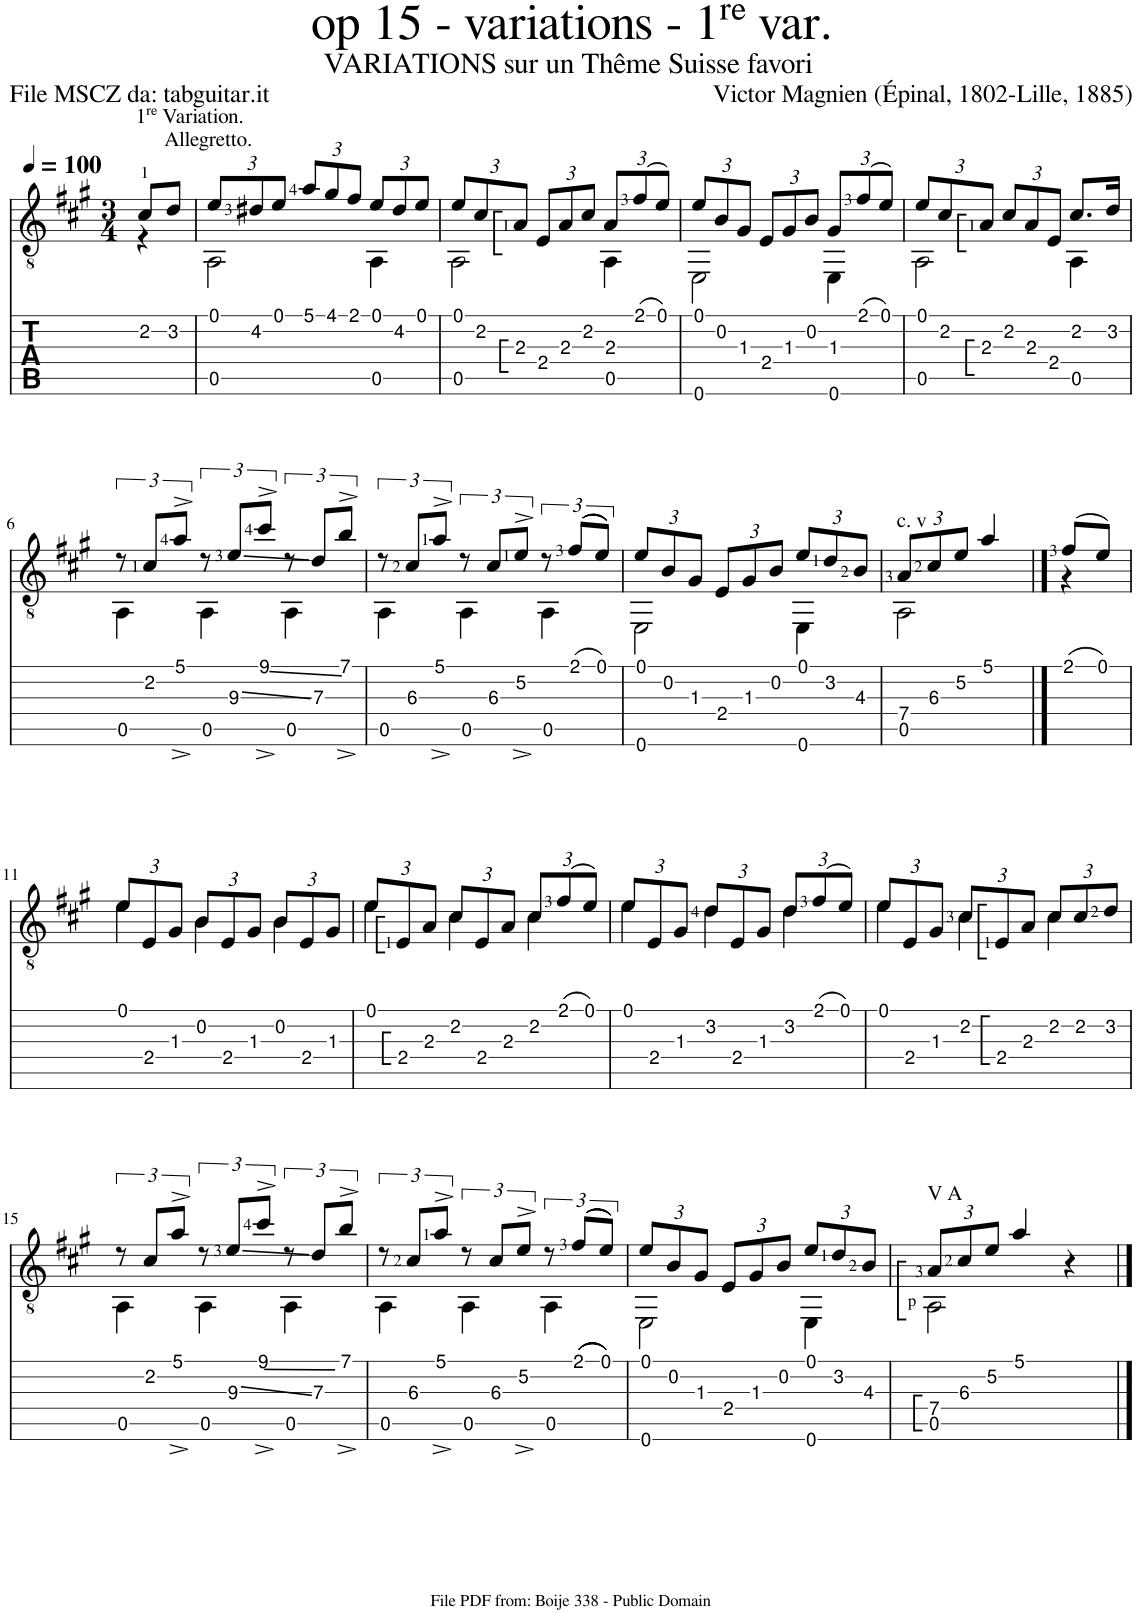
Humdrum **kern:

**kern	**kern
*part1	*part1
*staff2	*staff1
*I"Guitar	*
*I'Guit.	*
*stria6	*
*	*clefGv2
*k[f#c#g#]	*k[f#c#g#]
*M3/4	*M3/4
*MM100	*MM100
=1	=1
*^	*^
!	!	!LO:TX:a:t=1ʳᵉ Variation.	!
!	!	!LO:TX:a:t=Allegretto.	!
8c#L	4r	8c#/L	4r
8dJ	.	8d/J	.
=2	=2	=2	=2
*Xbrackettup	*	*Xbrackettup	*
12eL	2AA	12e/L	2AA\
12d#	.	12d#X/	.
12eJ	.	12e/J	.
12aL	.	12a/L	.
12g#	.	12g#/	.
12f#J	.	12f#/J	.
12eL	4AA	12e/L	4AA\
12d#	.	12d#/	.
12eJ	.	12e/J	.
=3	=3	=3	=3
12eL	2AA	12e/L	2AA\
12c#	.	12c#/	.
12A::J	.	12A::/J	.
12EL	.	12E/L	.
12A	.	12A/	.
12c#J	.	12c#/J	.
12AL	4AA	12A/L	4AA\
12f#	.	(12f#/	.
12eJ	.	12e/J)	.
=4	=4	=4	=4
12eL	2EE	12e/L	2EE\
12B	.	12B/	.
12G#J	.	12G#/J	.
12EL	.	12E/L	.
12G#	.	12G#/	.
12BJ	.	12B/J	.
12G#L	4EE	12G#/L	4EE\
12f#	.	(12f#/	.
12eJ	.	12e/J)	.
=5	=5	=5	=5
12eL	2AA	12e/L	2AA\
12c#	.	12c#/	.
12A::J	.	12A::/J	.
12c#L	.	12c#/L	.
12A	.	12A/	.
12EJ	.	12E/J	.
8.c#L	4AA	8.c#/L	4AA\
16dJk	.	16d/Jk	.
!!LO:LB:g=z	!!
=6	=6	=6	=6
*	*	*brackettup	*
12r	4AA	12r	4AA\
12c#L	.	12c#/L	.
12a^J	.	12a^/J	.
12r	4AA	12r	4AA\
12eL	.	12e/L	.
12cc#^J	.	12cc#^/J	.
12r	4AA	12r	4AA\
12dL	.	12d/L	.
12b^J	.	12b^/J	.
=7	=7	=7	=7
12r	4AA	12r	4AA\
12c#L	.	12c#/L	.
12a^J	.	12a^/J	.
12r	4AA	12r	4AA\
12c#L	.	12c#/L	.
12e^J	.	12e^/J	.
12r	4AA	12r	4AA\
12f#L	.	(((12f#/L	.
12eJ	.	12e/J)))	.
=8	=8	=8	=8
*	*	*Xbrackettup	*
12eL	2EE	12e/L	2EE\
12B	.	12B/	.
12G#J	.	12G#/J	.
12EL	.	12E/L	.
12G#	.	12G#/	.
12BJ	.	12B/J	.
12eL	4EE	12e/L	4EE\
12d	.	12d/	.
12BJ	.	12B/J	.
=9	=9	=9	=9
!	!	!LO:TX:a:t=c. v	!
12AL	2AA	12A/L	2AA\
12c#	.	12c#/	.
12eJ	.	12e/J	.
4a	.	4a/	.
==10	==10	==10	==10
8f#L	4r	(8f#/L	4r
8eJ	.	8e/J)	.
!!LO:LB:g=z	!!
=11	=11	=11	=11
12eL	4e	12e/L	4e\
12E	.	12E/	.
12G#J	.	12G#/J	.
12BL	4B	12B/L	4B\
12E	.	12E/	.
12G#J	.	12G#/J	.
12BL	4B	12B/L	4B\
12E	.	12E/	.
12G#J	.	12G#/J	.
=12	=12	=12	=12
12eL	4e	12e/L	4e\
12E::	.	12E::/	.
12AJ	.	12A/J	.
12c#L	4c#	12c#/L	4c#\
12E	.	12E/	.
12AJ	.	12A/J	.
12c#L	4c#	12c#/L	4c#\
12f#	.	(12f#/	.
12eJ	.	12e/J)	.
=13	=13	=13	=13
12eL	4e	12e/L	4e\
12E	.	12E/	.
12G#J	.	12G#/J	.
12dL	4d	12d/L	4d\
12E	.	12E/	.
12G#J	.	12G#/J	.
12dL	4d	12d/L	4d\
12f#	.	(12f#/	.
12eJ	.	12e/J)	.
=14	=14	=14	=14
12eL	4e	12e/L	4e\
12E	.	12E/	.
12G#J	.	12G#/J	.
12c#L	4c#	12c#/L	4c#\
12E::	.	12E::/	.
12AJ	.	12A/J	.
12c#L	4c#	12c#/L	4c#\
12c#	.	12c#/	.
12dJ	.	12d/J	.
!!LO:LB:g=z	!!
=15	=15	=15	=15
*	*	*brackettup	*
12r	4AA	12r	4AA\
12c#L	.	12c#/L	.
12a^J	.	12a^/J	.
12r	4AA	12r	4AA\
12eL	.	12e/L	.
12cc#^J	.	12cc#^/J	.
12r	4AA	12r	4AA\
12dL	.	12d/L	.
12b^J	.	12b^/J	.
=16	=16	=16	=16
12r	4AA	12r	4AA\
12c#L	.	12c#/L	.
12a^J	.	12a^/J	.
12r	4AA	12r	4AA\
12c#L	.	12c#/L	.
12e^J	.	12e^/J	.
12r	4AA	12r	4AA\
12f#L	.	(((12f#/L	.
12eJ	.	12e/J)))	.
=17	=17	=17	=17
*	*	*Xbrackettup	*
12eL	2EE	12e/L	2EE\
12B	.	12B/	.
12G#J	.	12G#/J	.
12EL	.	12E/L	.
12G#	.	12G#/	.
12BJ	.	12B/J	.
12eL	4EE	12e/L	4EE\
12d	.	12d/	.
12BJ	.	12B/J	.
=18	=18	=18	=18
!	!	!LO:TX:a:t=V A	!
12AL	2AA::	12A/L	2AA::\
12c#	.	12c#/	.
12eJ	.	12e/J	.
4a	.	4a/	.
4r	4ryy	4r	4ryy
*v	*v	*	*
*	*v	*v
==	==
*-	*-
